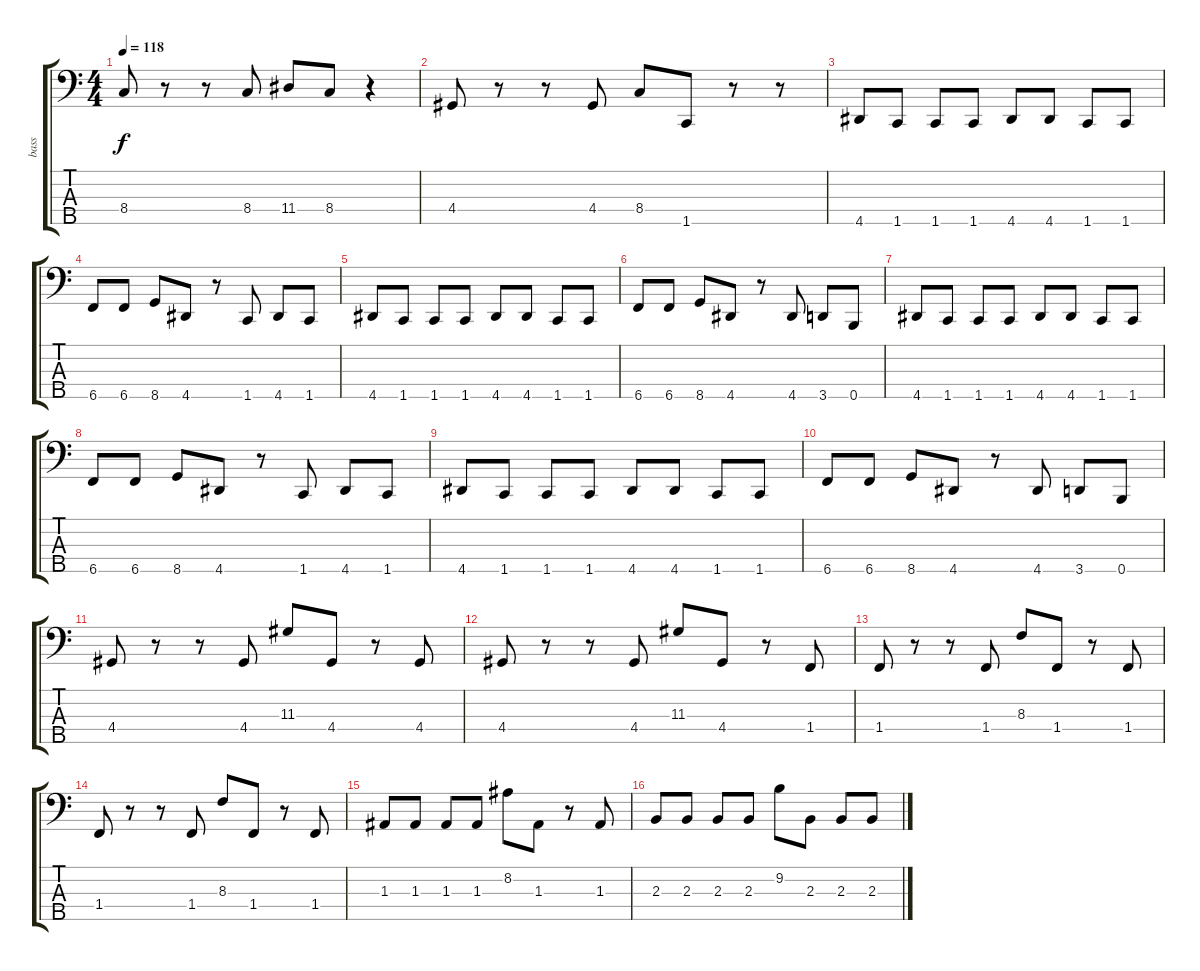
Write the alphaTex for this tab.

\track ("bass" "bass") {instrument electricbassfinger}
\staff {score tabs}
\tuning (G2 D2 A1 E1 B0) {hide}
\ts (4 4)
\tempo 118
\clef f4
\ks c
8.4.8{dy f} r.8 r.8 8.4.8 11.4.8 8.4.8 r.4 |
4.4.8 r.8 r.8 4.4.8 8.4.8 1.5.8 r.8 r.8 |
4.5.8 1.5.8 1.5.8 1.5.8 4.5.8 4.5.8 1.5.8 1.5.8 |
6.5.8 6.5.8 8.5.8 4.5.8 r.8 1.5.8 4.5.8 1.5.8 |
4.5.8 1.5.8 1.5.8 1.5.8 4.5.8 4.5.8 1.5.8 1.5.8 |
6.5.8 6.5.8 8.5.8 4.5.8 r.8 4.5.8 3.5.8 0.5.8 |
4.5.8 1.5.8 1.5.8 1.5.8 4.5.8 4.5.8 1.5.8 1.5.8 |
6.5.8 6.5.8 8.5.8 4.5.8 r.8 1.5.8 4.5.8 1.5.8 |
4.5.8 1.5.8 1.5.8 1.5.8 4.5.8 4.5.8 1.5.8 1.5.8 |
6.5.8 6.5.8 8.5.8 4.5.8 r.8 4.5.8 3.5.8 0.5.8 |
4.4.8 r.8 r.8 4.4.8 11.3.8 4.4.8 r.8 4.4.8 |
4.4.8 r.8 r.8 4.4.8 11.3.8 4.4.8 r.8 1.4.8 |
1.4.8 r.8 r.8 1.4.8 8.3.8 1.4.8 r.8 1.4.8 |
1.4.8 r.8 r.8 1.4.8 8.3.8 1.4.8 r.8 1.4.8 |
1.3.8 1.3.8 1.3.8 1.3.8 8.2.8 1.3.8 r.8 1.3.8 |
2.3.8 2.3.8 2.3.8 2.3.8 9.2.8 2.3.8 2.3.8 2.3.8
